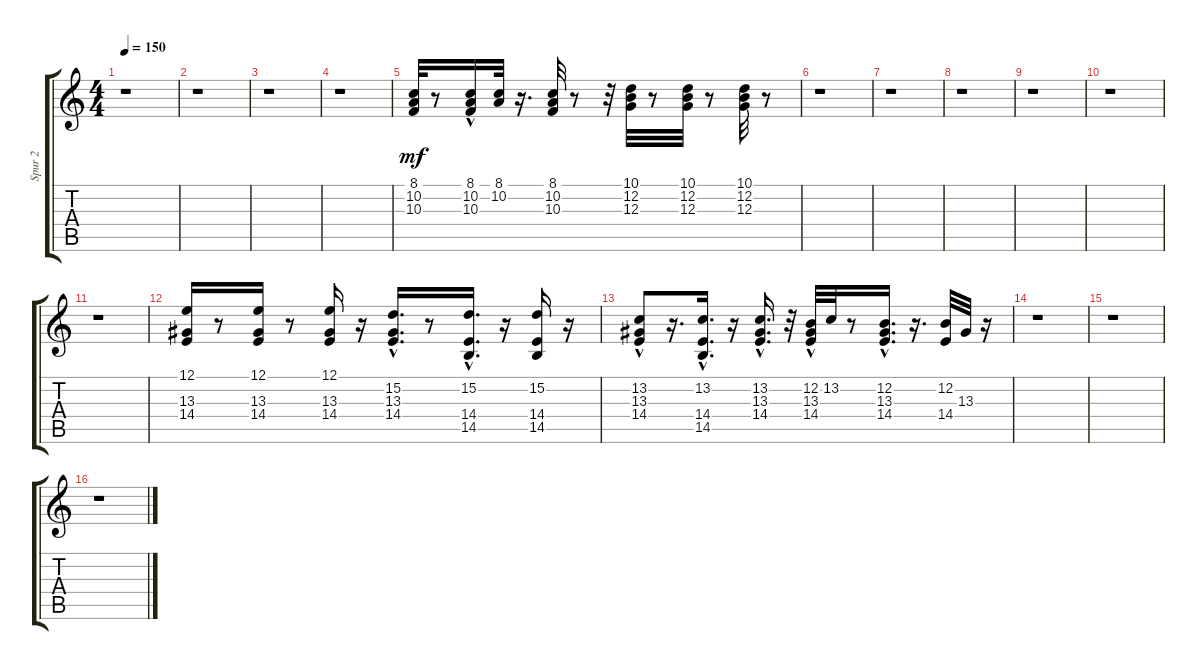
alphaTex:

\track ("Spur 2" "Spur 2") {instrument pizzicatostrings}
\staff {score tabs}
\tuning (E4 B3 G3 D3 A2 E2) {hide}
\ts (4 4)
\tempo 150
\clef g2
\ks c
r.1{dy mf} |
r.1 |
r.1 |
r.1 |
(8.1 10.2 10.3).32 r.8 (8.1 10.2 10.3{hac}).16 (8.1 10.2).32 r.16{d} (8.1 10.2 10.3).32 r.8 r.32 (10.1 12.2 12.3).32 r.8 (10.1 12.2 12.3).32 r.8 (10.1 12.2 12.3).32 r.8 |
r.1 |
r.1 |
r.1 |
r.1 |
r.1 |
r.1 |
(12.1 13.3 14.4).16 r.8 (12.1 13.3 14.4).16 r.8 (12.1 13.3 14.4).16 r.16 (15.2{hac} 13.3 14.4{hac}).16{d} r.8 (15.2{hac} 14.4 14.5).16{d} r.16 (15.2 14.4 14.5).16 r.16 |
(13.2 13.3{hac} 14.4{hac}).8 r.16{d} (13.2{hac} 14.4{hac} 14.5{hac}).16{d} r.16 (13.2{hac} 13.3 14.4{hac}).16{d} r.32 (12.2{hac} 13.3{hac} 14.4{hac}).32 13.2.32 r.8 (12.2{hac} 13.3{hac} 14.4{hac}).16{d} r.16{d} (12.2 14.4).32 13.3.32 r.16 |
r.1 |
r.1 |
r.1
